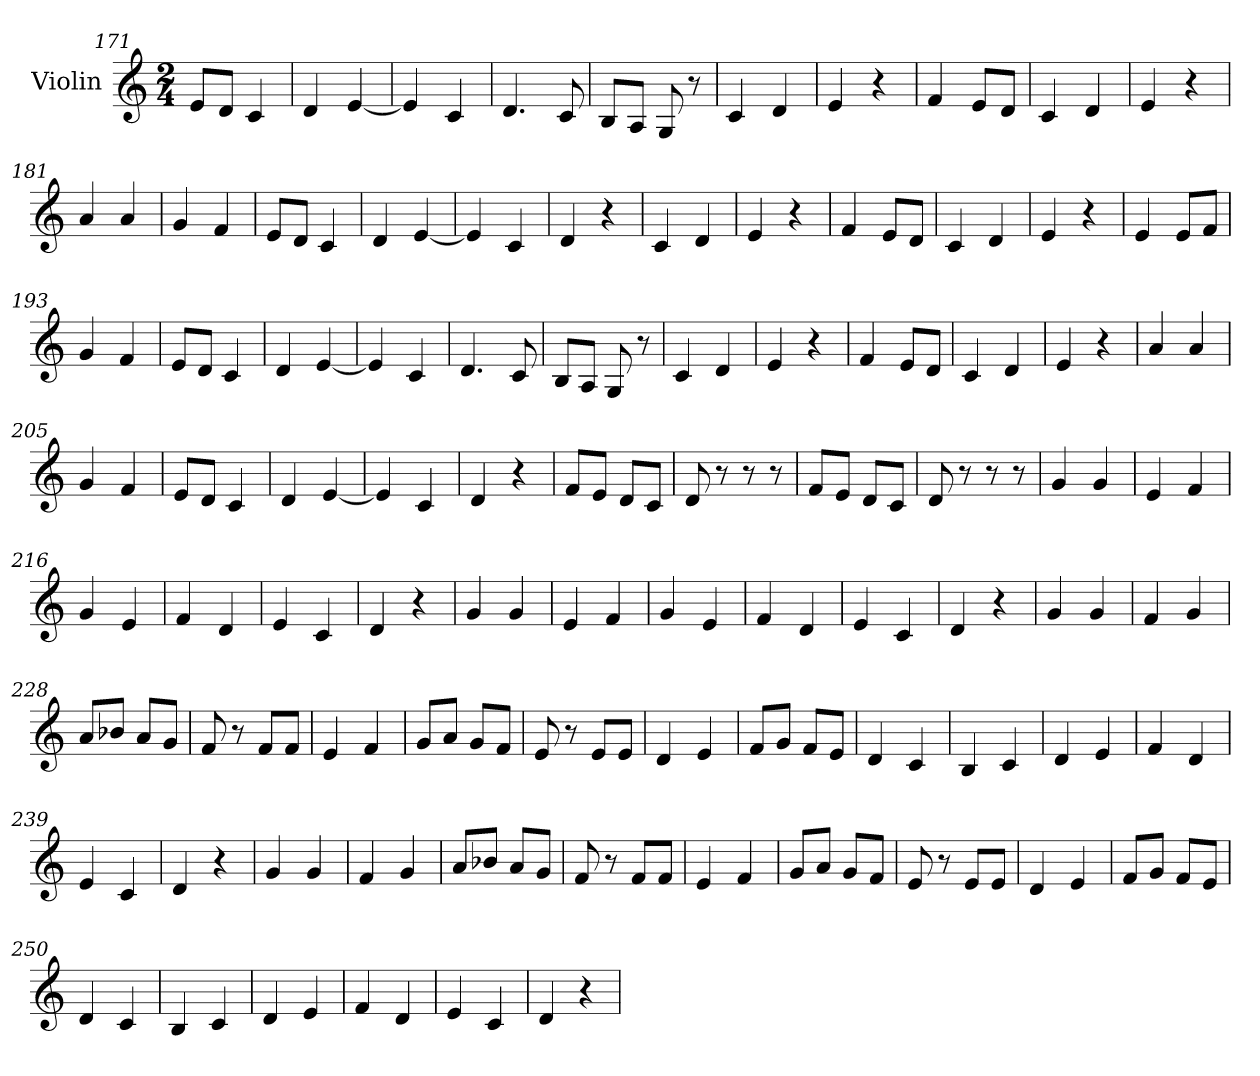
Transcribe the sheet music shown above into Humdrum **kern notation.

**kern
*part1
*staff1
*I"Violin
*clefG2
*k[]
*M2/4
=171
8e/L
8d/J
4c/
=172
4d/
[4e/
=173
4e/]
4c/
=174
4.d/
8c/
=175
8B/L
8A/J
8G/
8r
=176
4c/
4d/
=177
4e/
4r
=178
4f/
8e/L
8d/J
!!LO:LB:g=z
=179
4c/
4d/
=180
4e/
4r
=181
4a/
4a/
=182
4g/
4f/
=183
8e/L
8d/J
4c/
=184
4d/
[4e/
=185
4e/]
4c/
=186
4d/
4r
=187
4c/
4d/
=188
4e/
4r
!!LO:LB:g=z
=189
4f/
8e/L
8d/J
=190
4c/
4d/
=191
4e/
4r
=192
4e/
8e/L
8f/J
=193
4g/
4f/
=194
8e/L
8d/J
4c/
=195
4d/
[4e/
=196
4e/]
4c/
=197
4.d/
8c/
=198
8B/L
8A/J
8G/
8r
!!LO:LB:g=z
=199
4c/
4d/
=200
4e/
4r
=201
4f/
8e/L
8d/J
=202
4c/
4d/
=203
4e/
4r
=204
4a/
4a/
=205
4g/
4f/
=206
8e/L
8d/J
4c/
=207
4d/
[4e/
=208
4e/]
4c/
!!LO:LB:g=z
=209
4d/
4r
=210
8f/L
8e/J
8d/L
8c/J
=211
8d/
8r
8r
8r
=212
8f/L
8e/J
8d/L
8c/J
=213
8d/
8r
8r
8r
=214
4g/
4g/
=215
4e/
4f/
=216
4g/
4e/
=217
4f/
4d/
=218
4e/
4c/
!!LO:LB:g=z
=219
4d/
4r
=220
4g/
4g/
=221
4e/
4f/
=222
4g/
4e/
=223
4f/
4d/
=224
4e/
4c/
=225
4d/
4r
=226
4g/
4g/
=227
4f/
4g/
=228
8a/L
8b-X/J
8a/L
8g/J
!!LO:LB:g=z
=229
8f/
8r
8f/L
8f/J
=230
4e/
4f/
=231
8g/L
8a/J
8g/L
8f/J
=232
8e/
8r
8e/L
8e/J
=233
4d/
4e/
=234
8f/L
8g/J
8f/L
8e/J
=235
4d/
4c/
=236
4B/
4c/
=237
4d/
4e/
=238
4f/
4d/
!!LO:PB:g=z
=239
4e/
4c/
=240
4d/
4r
=241
4g/
4g/
=242
4f/
4g/
=243
8a/L
8b-X/J
8a/L
8g/J
=244
8f/
8r
8f/L
8f/J
=245
4e/
4f/
=246
8g/L
8a/J
8g/L
8f/J
=247
8e/
8r
8e/L
8e/J
=248
4d/
4e/
!!LO:LB:g=z
=249
8f/L
8g/J
8f/L
8e/J
=250
4d/
4c/
=251
4B/
4c/
=252
4d/
4e/
=253
4f/
4d/
=254
4e/
4c/
=255
4d/
4r
=
*-
